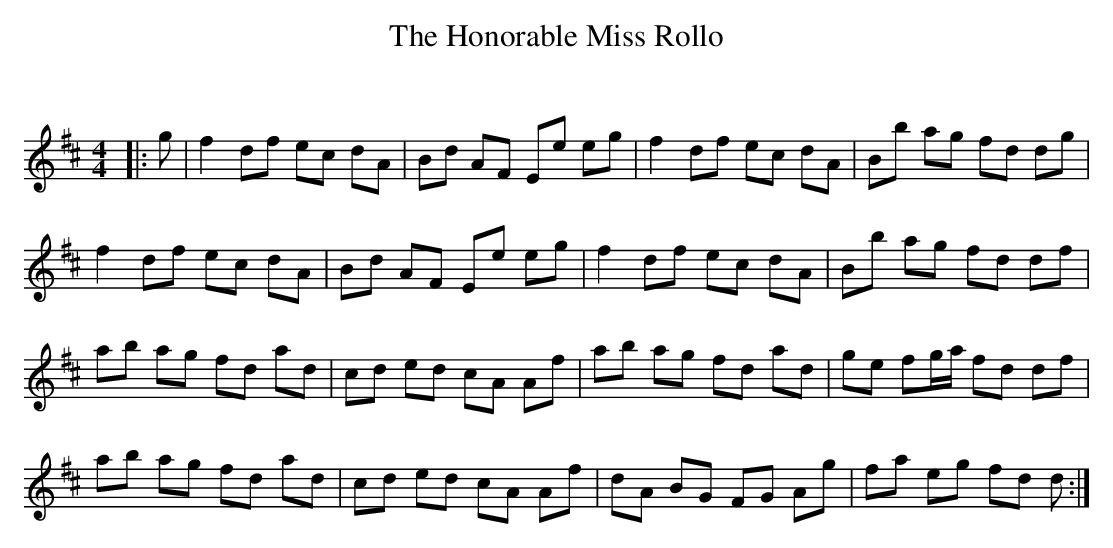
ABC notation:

X:1
T: The Honorable Miss Rollo
C:
Q: 232
K:D
M:4/4
L:1/8
|:g|f2 df ec dA|Bd AF Ee eg|f2 df ec dA|Bb ag fd dg|
f2 df ec dA|Bd AF Ee eg|f2 df ec dA|Bb ag fd df|
ab ag fd ad|cd ed cA Af|ab ag fd ad|ge fg1/2a1/2 fd df|
ab ag fd ad|cd ed cA Af|dA BG FG Ag|fa eg fd d:|
